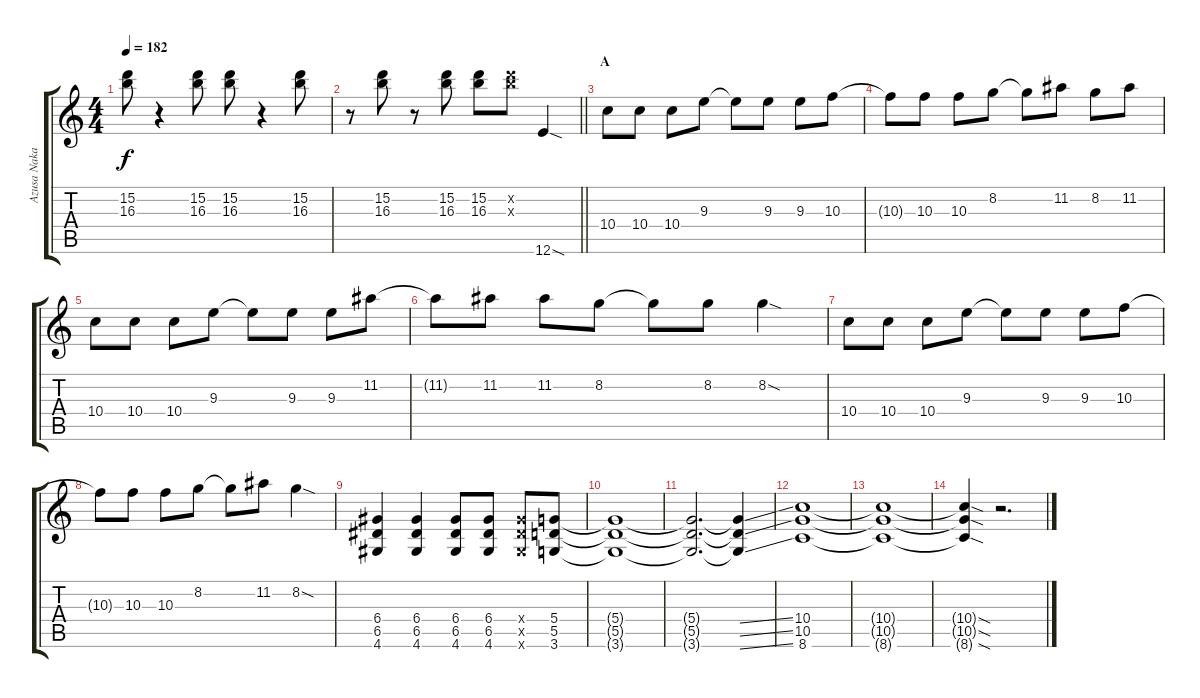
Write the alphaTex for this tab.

\track ("Azusa Nakano" "Azusa Naka") {instrument overdrivenguitar}
\staff {score tabs}
\tuning (E4 B3 G3 D3 A2 E2) {hide}
\ts (4 4)
\tempo 182
\clef g2
\ks c
(15.2 16.3).8{dy f} r.4 (15.2 16.3).8 (15.2 16.3).8 r.4 (15.2 16.3).8 |
\barLineRight lightlight
r.8 (15.2 16.3).8 r.8 (15.2 16.3).8 (15.2 16.3).8 (15.2{x} 16.3{x}).8 12.6{sod}.4 |
\section ("" "A")
10.4.8 10.4.8 10.4.8 9.3.8 9.3{t}.8 9.3.8 9.3.8 10.3.8 |
10.3{t}.8 10.3.8 10.3.8 8.2.8 8.2{t}.8 11.2.8 8.2.8 11.2.8 |
10.4.8 10.4.8 10.4.8 9.3.8 9.3{t}.8 9.3.8 9.3.8 11.2.8 |
11.2{t}.8 11.2.8 11.2.8 8.2.8 8.2{t}.8 8.2.8 8.2{sod}.4 |
10.4.8 10.4.8 10.4.8 9.3.8 9.3{t}.8 9.3.8 9.3.8 10.3.8 |
10.3{t}.8 10.3.8 10.3.8 8.2.8 8.2{t}.8 11.2.8 8.2{sod}.4 |
(6.4 6.5 4.6).4 (6.4 6.5 4.6).4 (6.4 6.5 4.6).8 (6.4 6.5 4.6).8 (6.4{x} 6.5{x} 4.6{x}).8 (5.4 5.5 3.6).8 |
(5.4{t} 5.5{t} 3.6{t}).1 |
(5.4{t} 5.5{t} 3.6{t}).2{d} (5.4{ss t} 5.5{ss t} 3.6{ss t}).4 |
(10.4 10.5 8.6).1 |
(10.4{t} 10.5{t} 8.6{t}).1 |
(10.4{sod t} 10.5{sod t} 8.6{sod t}).4 r.2{d}
